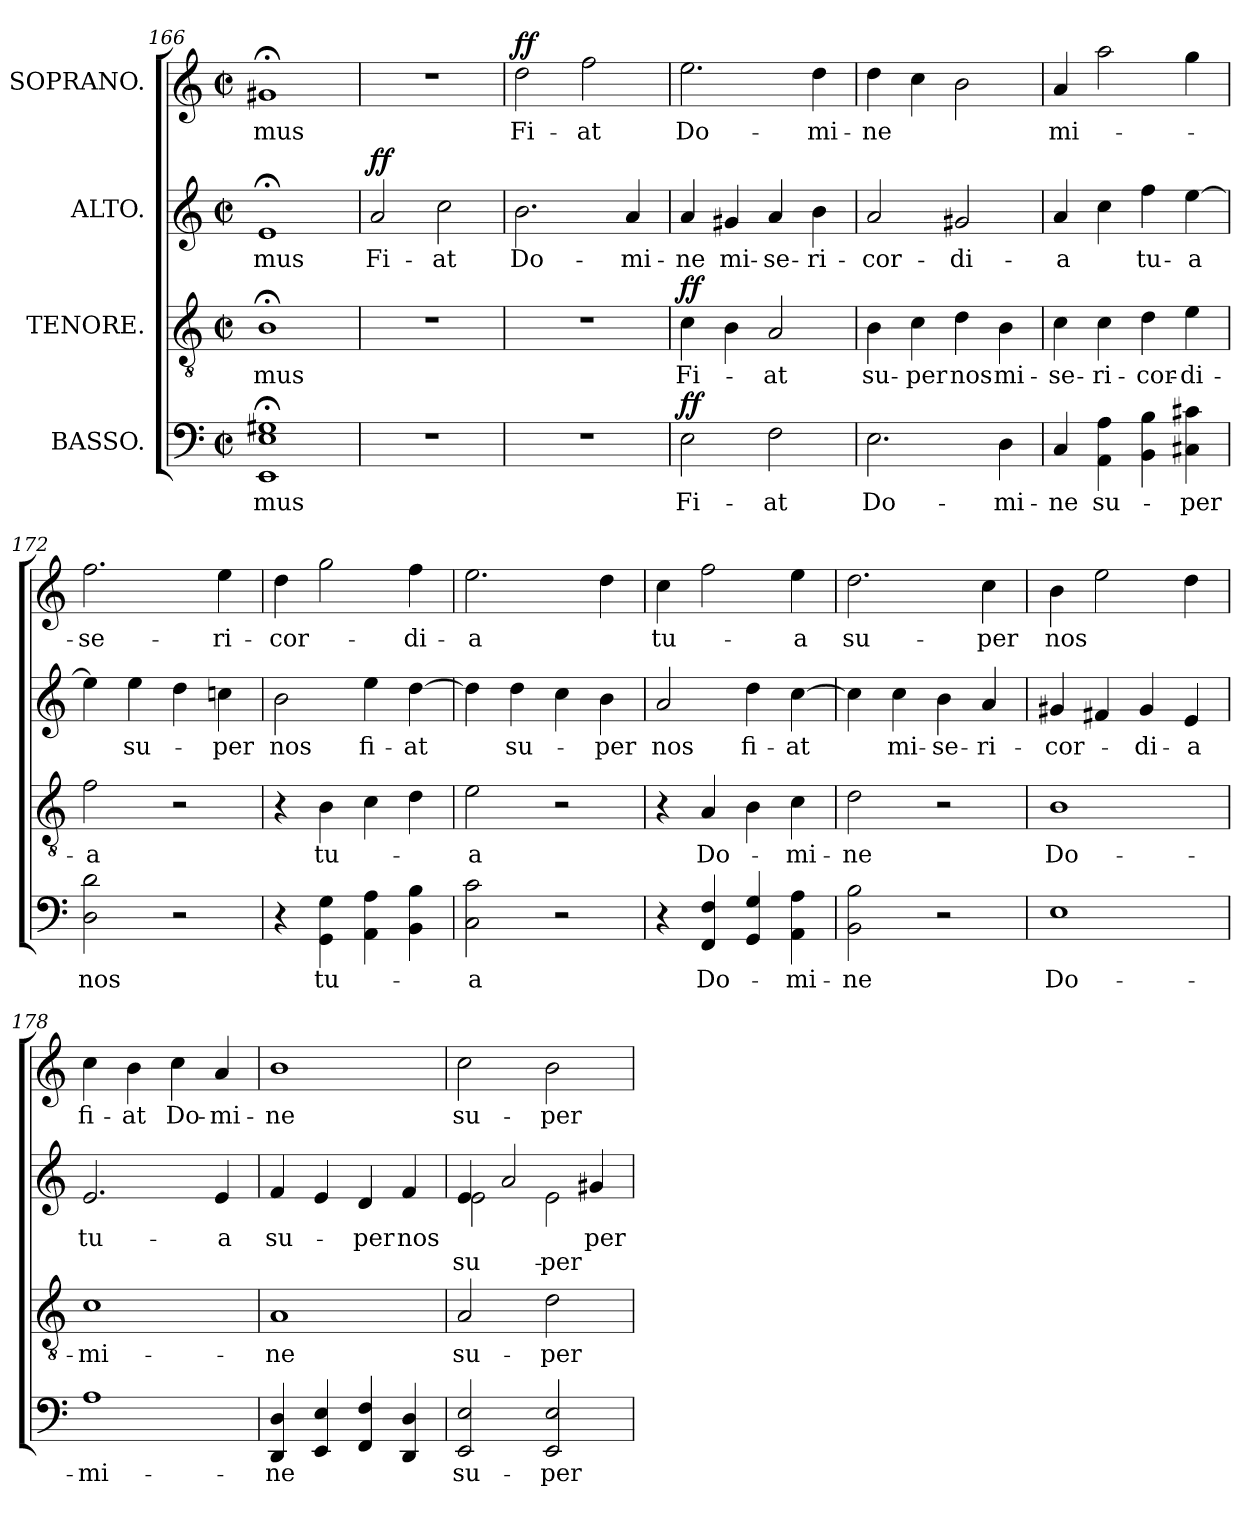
**kern	**text	**dynam	**kern	**text	**dynam	**kern	**text	**text	**dynam	**kern	**text	**dynam
*part4	*part4	*part4	*part3	*part3	*part3	*part2	*part2	*part2	*part2	*part1	*part1	*part1
*staff4	*staff4	*staff4	*staff3	*staff3	*staff3	*staff2	*staff2	*staff2	*staff2	*staff1	*staff1	*staff1
*I"BASSO.	*	*	*I"TENORE.	*	*	*I"ALTO.	*	*	*	*I"SOPRANO.	*	*
*clefF4	*	*	*clefGv2	*	*	*clefG2	*	*	*	*clefG2	*	*
*k[]	*	*	*k[]	*	*	*k[]	*	*	*	*k[]	*	*
*M2/2	*	*	*M2/2	*	*	*M2/2	*	*	*	*M2/2	*	*
*met(c|)	*	*	*met(c|)	*	*	*met(c|)	*	*	*	*met(c|)	*	*
=166	=166	=166	=166	=166	=166	=166	=166	=166	=166	=166	=166	=166
!	!LO:LY:b	!	!	!LO:LY:b	!	!	!LO:LY:b	!	!	!	!LO:LY:b	!
*^	*	*	*	*	*	*	*	*	*	*	*	*
1G#X;<	1EE 1E	-mus	.	1B;<	-mus	.	1e;<	-mus	.	.	1g#X;<	-mus	.
!!LO:LB:g=z
=167	=167	=167	=167	=167	=167	=167	=167	=167	=167	=167	=167	=167	=167
!	!	!	!	!	!	!	!	!LO:LY:b	!	!LO:DY:a	!	!	!
*v	*v	*	*	*	*	*	*	*	*	*	*	*	*
1r	.	.	1r	.	.	2a/	Fi-	.	ff	1r	.	.
!	!	!	!	!	!	!	!LO:LY:b	!	!	!	!	!
.	.	.	.	.	.	2cc\	-at	.	.	.	.	.
=168	=168	=168	=168	=168	=168	=168	=168	=168	=168	=168	=168	=168
!	!	!	!	!	!	!	!LO:LY:b	!	!	!	!LO:LY:b	!LO:DY:a
1r	.	.	1r	.	.	2.b\	Do-	.	.	2dd\	Fi-	ff
!	!	!	!	!	!	!	!	!	!	!	!LO:LY:b	!
.	.	.	.	.	.	.	.	.	.	2ff\	-at	.
!	!	!	!	!	!	!	!LO:LY:b	!	!	!	!	!
.	.	.	.	.	.	4a/	-mi-	.	.	.	.	.
=169	=169	=169	=169	=169	=169	=169	=169	=169	=169	=169	=169	=169
!	!LO:LY:b	!LO:DY:a	!	!LO:LY:b	!LO:DY:a	!	!LO:LY:b	!	!	!	!LO:LY:b	!
2E\	Fi-	ff	4c\	Fi-	ff	4a/	-ne	.	.	2.ee\	Do-	.
!	!	!	!	!	!	!	!LO:LY:b	!	!	!	!	!
.	.	.	4B\	.	.	4g#X/	mi-	.	.	.	.	.
!	!LO:LY:b	!	!	!LO:LY:b	!	!	!LO:LY:b	!	!	!	!	!
2F\	-at	.	2A/	-at	.	4a/	-se-	.	.	.	.	.
!	!	!	!	!	!	!	!LO:LY:b	!	!	!	!LO:LY:b	!
.	.	.	.	.	.	4b\	-ri-	.	.	4dd\	-mi-	.
=170	=170	=170	=170	=170	=170	=170	=170	=170	=170	=170	=170	=170
!	!LO:LY:b	!	!	!LO:LY:b	!	!	!LO:LY:b	!	!	!	!LO:LY:b	!
2.E\	Do-	.	4B\	su-	.	2a/	-cor-	.	.	4dd\	-ne	.
!	!	!	!	!LO:LY:b	!	!	!	!	!	!	!	!
.	.	.	4c\	-per	.	.	.	.	.	4cc\	.	.
!	!	!	!	!LO:LY:b	!	!	!LO:LY:b	!	!	!	!	!
.	.	.	4d\	nos	.	2g#X/	-di-	.	.	2b\	.	.
!	!LO:LY:b	!	!	!LO:LY:b	!	!	!	!	!	!	!	!
4D\	-mi-	.	4B\	mi-	.	.	.	.	.	.	.	.
=171	=171	=171	=171	=171	=171	=171	=171	=171	=171	=171	=171	=171
!	!LO:LY:b	!	!	!LO:LY:b	!	!	!LO:LY:b	!	!	!	!LO:LY:b	!
4C/	-ne	.	4c\	-se-	.	4a/	-a	.	.	4a/	mi-	.
!	!LO:LY:b	!	!	!LO:LY:b	!	!	!	!	!	!	!	!
4AA\ 4A\	su-	.	4c\	-ri-	.	4cc\	.	.	.	2aa\	.	.
!	!	!	!	!LO:LY:b	!	!	!LO:LY:b	!	!	!	!	!
4BB\ 4B\	.	.	4d\	-cor-	.	4ff\	tu-	.	.	.	.	.
!	!LO:LY:b	!	!	!LO:LY:b	!	!	!LO:LY:b	!	!	!	!	!
4C#X\ 4c#X\	-per	.	4e\	-di-	.	[4ee\	-a	.	.	4gg\	.	.
=172	=172	=172	=172	=172	=172	=172	=172	=172	=172	=172	=172	=172
!	!LO:LY:b	!	!	!LO:LY:b	!	!	!	!	!	!	!LO:LY:b	!
2D\ 2d\	nos	.	2f\	-a	.	4ee\]	.	.	.	2.ff\	-se-	.
!	!	!	!	!	!	!	!LO:LY:b	!	!	!	!	!
.	.	.	.	.	.	4ee\	su-	.	.	.	.	.
2r	.	.	2r	.	.	4dd\	.	.	.	.	.	.
!	!	!	!	!	!	!	!LO:LY:b	!	!	!	!LO:LY:b	!
.	.	.	.	.	.	4ccn\	-per	.	.	4ee\	-ri-	.
!!LO:PB:g=z
=173	=173	=173	=173	=173	=173	=173	=173	=173	=173	=173	=173	=173
!	!	!	!	!	!	!	!LO:LY:b	!	!	!	!LO:LY:b	!
4r	.	.	4r	.	.	2b\	nos	.	.	4dd\	-cor-	.
!	!LO:LY:b	!	!	!LO:LY:b	!	!	!	!	!	!	!	!
4GG\ 4G\	tu-	.	4B\	tu-	.	.	.	.	.	2gg\	.	.
!	!	!	!	!	!	!	!LO:LY:b	!	!	!	!	!
4AA\ 4A\	.	.	4c\	.	.	4ee\	fi-	.	.	.	.	.
!	!	!	!	!	!	!	!LO:LY:b	!	!	!	!LO:LY:b	!
4BB\ 4B\	.	.	4d\	.	.	[4dd\	-at	.	.	4ff\	-di-	.
=174	=174	=174	=174	=174	=174	=174	=174	=174	=174	=174	=174	=174
!	!LO:LY:b	!	!	!LO:LY:b	!	!	!	!	!	!	!LO:LY:b	!
2C\ 2c\	-a	.	2e\	-a	.	4dd\]	.	.	.	2.ee\	-a	.
!	!	!	!	!	!	!	!LO:LY:b	!	!	!	!	!
.	.	.	.	.	.	4dd\	su-	.	.	.	.	.
2r	.	.	2r	.	.	4cc\	.	.	.	.	.	.
!	!	!	!	!	!	!	!LO:LY:b	!	!	!	!	!
.	.	.	.	.	.	4b\	-per	.	.	4dd\	.	.
=175	=175	=175	=175	=175	=175	=175	=175	=175	=175	=175	=175	=175
!	!	!	!	!	!	!	!LO:LY:b	!	!	!	!LO:LY:b	!
4r	.	.	4r	.	.	2a/	nos	.	.	4cc\	tu-	.
!	!LO:LY:b	!	!	!LO:LY:b	!	!	!	!	!	!	!	!
4FF/ 4F/	Do-	.	4A/	Do-	.	.	.	.	.	2ff\	.	.
!	!	!	!	!	!	!	!LO:LY:b	!	!	!	!	!
4GG/ 4G/	.	.	4B\	.	.	4dd\	fi-	.	.	.	.	.
!	!LO:LY:b	!	!	!LO:LY:b	!	!	!LO:LY:b	!	!	!	!LO:LY:b	!
4AA\ 4A\	-mi-	.	4c\	-mi-	.	[4cc\	-at	.	.	4ee\	-a	.
=176	=176	=176	=176	=176	=176	=176	=176	=176	=176	=176	=176	=176
!	!LO:LY:b	!	!	!LO:LY:b	!	!	!	!	!	!	!LO:LY:b	!
2BB\ 2B\	-ne	.	2d\	-ne	.	4cc\]	.	.	.	2.dd\	su-	.
!	!	!	!	!	!	!	!LO:LY:b	!	!	!	!	!
.	.	.	.	.	.	4cc\	mi-	.	.	.	.	.
!	!	!	!	!	!	!	!LO:LY:b	!	!	!	!	!
2r	.	.	2r	.	.	4b\	-se-	.	.	.	.	.
!	!	!	!	!	!	!	!LO:LY:b	!	!	!	!LO:LY:b	!
.	.	.	.	.	.	4a/	-ri-	.	.	4cc\	-per	.
=177	=177	=177	=177	=177	=177	=177	=177	=177	=177	=177	=177	=177
!	!LO:LY:b	!	!	!LO:LY:b	!	!	!LO:LY:b	!	!	!	!LO:LY:b	!
1E	Do-	.	1B	Do-	.	4g#X/	-cor-	.	.	4b\	nos	.
.	.	.	.	.	.	4f#X/	.	.	.	2ee\	.	.
!	!	!	!	!	!	!	!LO:LY:b	!	!	!	!	!
.	.	.	.	.	.	4g#/	-di-	.	.	.	.	.
!	!	!	!	!	!	!	!LO:LY:b	!	!	!	!	!
.	.	.	.	.	.	4e/	-a	.	.	4dd\	.	.
=178	=178	=178	=178	=178	=178	=178	=178	=178	=178	=178	=178	=178
!	!LO:LY:b	!	!	!LO:LY:b	!	!	!LO:LY:b	!	!	!	!LO:LY:b	!
1A	-mi-	.	1c	-mi-	.	2.e/	tu-	.	.	4cc\	fi-	.
!	!	!	!	!	!	!	!	!	!	!	!LO:LY:b	!
.	.	.	.	.	.	.	.	.	.	4b\	-at	.
!	!	!	!	!	!	!	!	!	!	!	!LO:LY:b	!
.	.	.	.	.	.	.	.	.	.	4cc\	Do-	.
!	!	!	!	!	!	!	!LO:LY:b	!	!	!	!LO:LY:b	!
.	.	.	.	.	.	4e/	-a	.	.	4a/	-mi-	.
!!LO:LB:g=z
=179	=179	=179	=179	=179	=179	=179	=179	=179	=179	=179	=179	=179
!	!LO:LY:b	!	!	!LO:LY:b	!	!	!LO:LY:b	!	!	!	!LO:LY:b	!
4DD/ 4D/	-ne	.	1A	-ne	.	4f/	su-	.	.	1b	-ne	.
4EE/ 4E/	.	.	.	.	.	4e/	.	.	.	.	.	.
!	!	!	!	!	!	!	!LO:LY:b	!	!	!	!	!
4FF/ 4F/	.	.	.	.	.	4d/	-per	.	.	.	.	.
!	!	!	!	!	!	!	!LO:LY:b	!	!	!	!	!
4DD/ 4D/	.	.	.	.	.	4f/	nos	.	.	.	.	.
=180	=180	=180	=180	=180	=180	=180	=180	=180	=180	=180	=180	=180
!	!LO:LY:b	!	!	!LO:LY:b	!	!	!LO:LY:b	!	!	!	!	!
*	*	*	*	*	*	*^	*	*	*	*	*	*
!	!	!	!	!	!	!	!	!	!LO:LY:b	!	!	!LO:LY:b	!
2EE/ 2E/	su-	.	2A/	su-	.	4e/	2e\	.	su-	.	2cc\	su-	.
.	.	.	.	.	.	2a/	.	.	.	.	.	.	.
!	!LO:LY:b	!	!	!LO:LY:b	!	!	!	!	!LO:LY:b	!	!	!LO:LY:b	!
2EE/ 2E/	-per	.	2d\	-per	.	.	2e\	.	-per	.	2b\	-per	.
!	!	!	!	!	!	!	!	!LO:LY:b	!	!	!	!	!
.	.	.	.	.	.	4g#X/	.	per	.	.	.	.	.
*	*	*	*	*	*	*v	*v	*	*	*	*	*	*
=	=	=	=	=	=	=	=	=	=	=	=	=
*-	*-	*-	*-	*-	*-	*-	*-	*-	*-	*-	*-	*-
